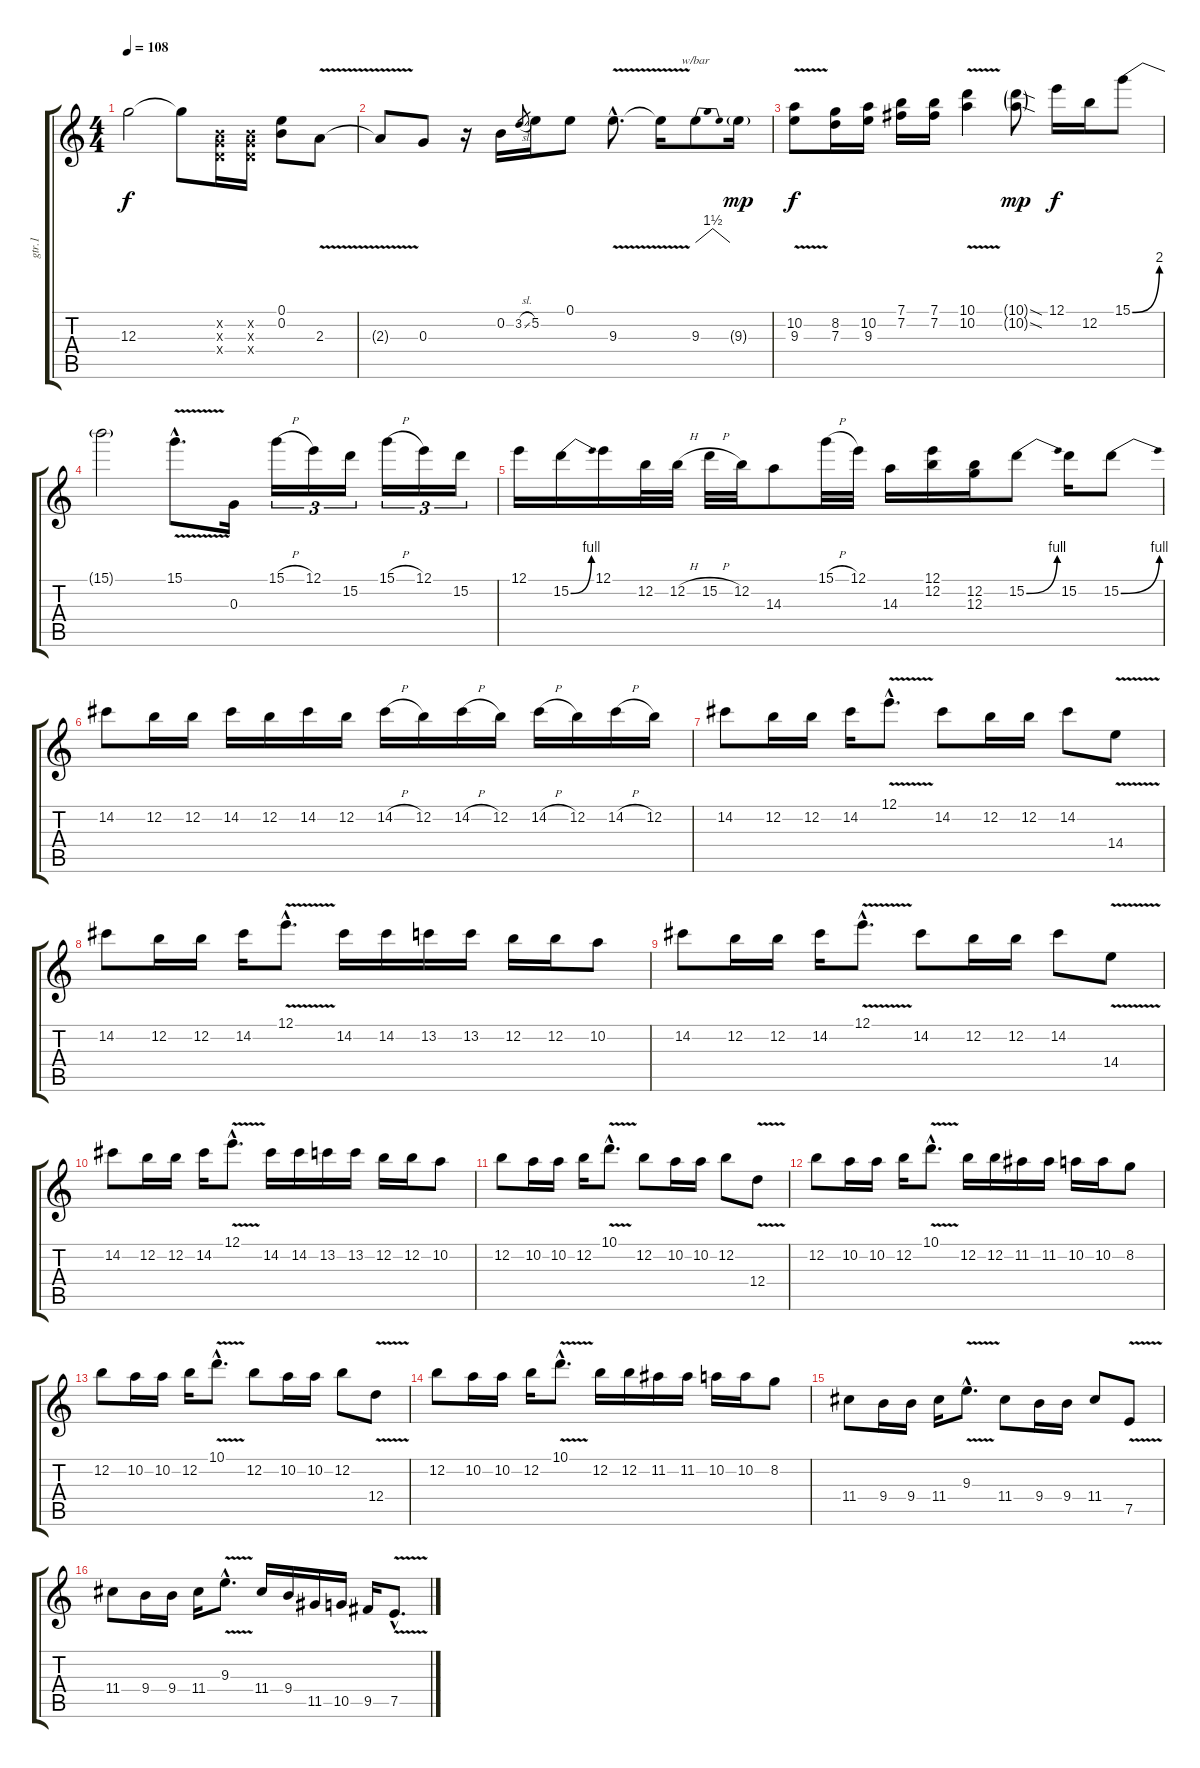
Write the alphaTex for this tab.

\track ("gtr.1" "gtr.1") {instrument distortionguitar}
\staff {score tabs}
\tuning (E4 B3 G3 D3 A2 E2) {hide}
\ts (4 4)
\tempo 108
\clef g2
\ks c
12.3{t}.2{dy f} 12.3{t}.8 (0.2{x} 0.3{x} 0.4{x}).16 (0.2{x} 0.3{x} 0.4{x}).16 (0.1 0.2).8 2.3{v}.8 |
2.3{t}.8 0.3.8 r.16 0.2.16 3.2{sl}.8{gr} 5.2.16 0.1.8 9.3{v hac}.8{d} 9.3{t}.16 9.3.8{tbe (dip default 0 0 30 6 60 0)} 9.3{g}.16{dy mp} |
(10.2{v} 9.3).8{dy f} (8.2 7.3).16 (10.2 9.3).16 (7.1 7.2).16 (7.1 7.2).16 (10.1{v} 10.2).4 (10.1{sod g} 10.2{sod g}).8{dy mp} 12.1.16{dy f} 12.2.16 15.1{be (bend 0 0 60 8)}.8 |
15.1{t}.2 15.1{v hac}.8{d} 0.3.16 15.1{h}.16{tu (3 2)} 12.1.16{tu (3 2)} 15.2.16{tu (3 2)} 15.1{h}.16{tu (3 2)} 12.1.16{tu (3 2)} 15.2.16{tu (3 2)} |
12.1.16 15.2{be (bend 0 0 60 4)}.16 12.1.16 12.2.32 12.2{h}.32 15.2{h}.32 12.2.32 14.3.8 15.1{h}.32 12.1.32 14.3.16 (12.1 12.2).16 (12.2 12.3).16 15.2{be (bend 0 0 60 4)}.8 15.2.16 15.2{be (bend 0 0 60 4)}.8 |
14.2.8 12.2.16 12.2.16 14.2.16 12.2.16 14.2.16 12.2.16 14.2{h}.16 12.2.16 14.2{h}.16 12.2.16 14.2{h}.16 12.2.16 14.2{h}.16 12.2.16 |
14.2.8 12.2.16 12.2.16 14.2.16 12.1{v hac}.8{d} 14.2.8 12.2.16 12.2.16 14.2.8 14.4{v}.8 |
14.2.8 12.2.16 12.2.16 14.2.16 12.1{v hac}.8{d} 14.2.16 14.2.16 13.2.16 13.2.16 12.2.16 12.2.16 10.2.8 |
14.2.8 12.2.16 12.2.16 14.2.16 12.1{v hac}.8{d} 14.2.8 12.2.16 12.2.16 14.2.8 14.4{v}.8 |
14.2.8 12.2.16 12.2.16 14.2.16 12.1{v hac}.8{d} 14.2.16 14.2.16 13.2.16 13.2.16 12.2.16 12.2.16 10.2.8 |
12.2.8 10.2.16 10.2.16 12.2.16 10.1{v hac}.8{d} 12.2.8 10.2.16 10.2.16 12.2.8 12.4{v}.8 |
12.2.8 10.2.16 10.2.16 12.2.16 10.1{v hac}.8{d} 12.2.16 12.2.16 11.2.16 11.2.16 10.2.16 10.2.16 8.2.8 |
12.2.8 10.2.16 10.2.16 12.2.16 10.1{v hac}.8{d} 12.2.8 10.2.16 10.2.16 12.2.8 12.4{v}.8 |
12.2.8 10.2.16 10.2.16 12.2.16 10.1{v hac}.8{d} 12.2.16 12.2.16 11.2.16 11.2.16 10.2.16 10.2.16 8.2.8 |
11.4.8 9.4.16 9.4.16 11.4.16 9.3{v hac}.8{d} 11.4.8 9.4.16 9.4.16 11.4.8 7.5{v}.8 |
11.4.8 9.4.16 9.4.16 11.4.16 9.3{v hac}.8{d} 11.4.16 9.4.16 11.5.16 10.5.16 9.5.16 7.5{v hac}.8{d}
